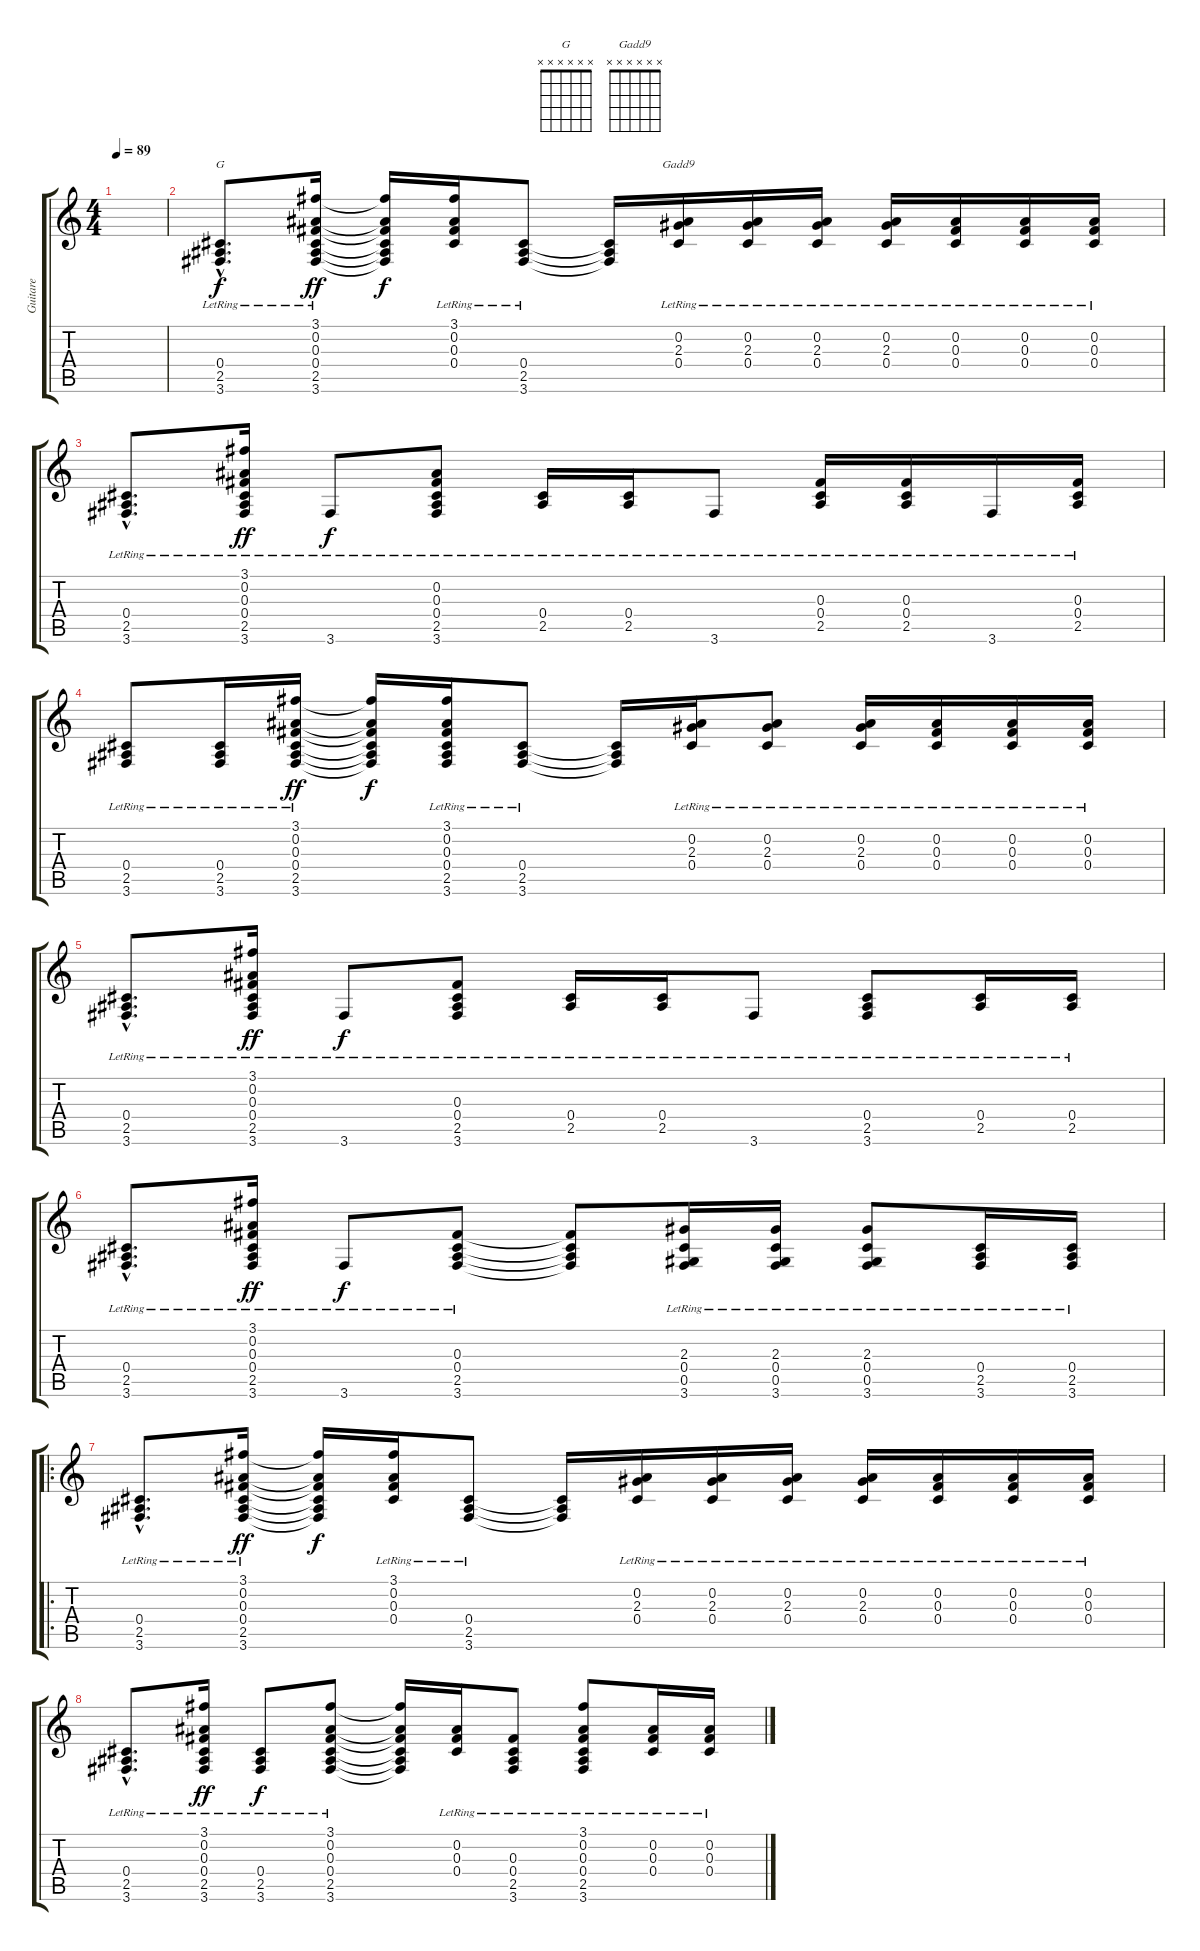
\track ("Guitare" "Guitare") {instrument acousticguitarsteel}
\staff {score tabs}
\tuning (Eb4 Bb3 Gb3 Db3 Ab2 Eb2) {hide}
\chord ("G" x x x x x x) {firstfret 0}
\chord ("Gadd9" x x x x x x) {firstfret 0}
\ts (4 4)
\tempo 89
\clef g2
\ks c
|
(0.4{hac lr} 2.5{hac lr} 3.6{hac lr}).8{d ch "G"} (3.1{lr} 0.2{lr} 0.3{lr} 0.4{lr} 2.5{lr} 3.6{lr}).16{dy ff} (3.1{t} 0.2{t} 0.3{t} 0.4{t} 2.5{t} 3.6{t}).16{dy f} (3.1{lr} 0.2{lr} 0.3{lr} 0.4{lr}).16 (0.4{lr} 2.5{lr} 3.6{lr}).8 (0.4{t} 2.5{t} 3.6{t}).16 (0.2{lr} 2.3{lr} 0.4{lr}).16{ch "Gadd9"} (0.2{lr} 2.3{lr} 0.4{lr}).16 (0.2{lr} 2.3{lr} 0.4{lr}).16 (0.2{lr} 2.3{lr} 0.4{lr}).16 (0.2{lr} 0.3{lr} 0.4{lr}).16 (0.2{lr} 0.3{lr} 0.4{lr}).16 (0.2{lr} 0.3{lr} 0.4{lr}).16 |
(0.4{hac lr} 2.5{hac lr} 3.6{hac lr}).8{d} (3.1{lr} 0.2{lr} 0.3{lr} 0.4{lr} 2.5{lr} 3.6{lr}).16{dy ff} 3.6{lr}.8{dy f} (0.2{lr} 0.3{lr} 0.4{lr} 2.5{lr} 3.6{lr}).8 (0.4{lr} 2.5{lr}).16 (0.4{lr} 2.5{lr}).16 3.6{lr}.8 (0.3{lr} 0.4{lr} 2.5{lr}).16 (0.3{lr} 0.4{lr} 2.5{lr}).16 3.6{lr}.16 (0.3{lr} 0.4{lr} 2.5{lr}).16 |
(0.4{lr} 2.5{lr} 3.6{lr}).8 (0.4{lr} 2.5{lr} 3.6{lr}).16 (3.1{lr} 0.2{lr} 0.3{lr} 0.4{lr} 2.5{lr} 3.6{lr}).16{dy ff} (3.1{t} 0.2{t} 0.3{t} 0.4{t} 2.5{t} 3.6{t}).16{dy f} (3.1{lr} 0.2{lr} 0.3{lr} 0.4{lr} 2.5{lr} 3.6{lr}).16 (0.4{lr} 2.5{lr} 3.6{lr}).8 (0.4{t} 2.5{t} 3.6{t}).16 (0.2{lr} 2.3{lr} 0.4{lr}).16 (0.2{lr} 2.3{lr} 0.4{lr}).8 (0.2{lr} 2.3{lr} 0.4{lr}).16 (0.2{lr} 0.3{lr} 0.4{lr}).16 (0.2{lr} 0.3{lr} 0.4{lr}).16 (0.2{lr} 0.3{lr} 0.4{lr}).16 |
(0.4{hac lr} 2.5{hac lr} 3.6{hac lr}).8{d} (3.1{lr} 0.2{lr} 0.3{lr} 0.4{lr} 2.5{lr} 3.6{lr}).16{dy ff} 3.6{lr}.8{dy f} (0.3{lr} 0.4{lr} 2.5{lr} 3.6{lr}).8 (0.4{lr} 2.5{lr}).16 (0.4{lr} 2.5{lr}).16 3.6{lr}.8 (0.4{lr} 2.5{lr} 3.6{lr}).8 (0.4{lr} 2.5{lr}).16 (0.4{lr} 2.5{lr}).16 |
(0.4{hac lr} 2.5{hac lr} 3.6{hac lr}).8{d} (3.1{lr} 0.2{lr} 0.3{lr} 0.4{lr} 2.5{lr} 3.6{lr}).16{dy ff} 3.6{lr}.8{dy f} (0.3{lr} 0.4{lr} 2.5{lr} 3.6{lr}).8 (0.3{t} 0.4{t} 2.5{t} 3.6{t}).8 (2.3{lr} 0.4{lr} 0.5{lr} 3.6{lr}).16 (2.3{lr} 0.4{lr} 0.5{lr} 3.6{lr}).16 (2.3{lr} 0.4{lr} 0.5{lr} 3.6{lr}).8 (0.4{lr} 2.5{lr} 3.6{lr}).16 (0.4{lr} 2.5{lr} 3.6{lr}).16 |
\ro
(0.4{hac lr} 2.5{hac lr} 3.6{hac lr}).8{d} (3.1{lr} 0.2{lr} 0.3{lr} 0.4{lr} 2.5{lr} 3.6{lr}).16{dy ff} (3.1{t} 0.2{t} 0.3{t} 0.4{t} 2.5{t} 3.6{t}).16{dy f} (3.1{lr} 0.2{lr} 0.3{lr} 0.4{lr}).16 (0.4{lr} 2.5{lr} 3.6{lr}).8 (0.4{t} 2.5{t} 3.6{t}).16 (0.2{lr} 2.3{lr} 0.4{lr}).16 (0.2{lr} 2.3{lr} 0.4{lr}).16 (0.2{lr} 2.3{lr} 0.4{lr}).16 (0.2{lr} 2.3{lr} 0.4{lr}).16 (0.2{lr} 0.3{lr} 0.4{lr}).16 (0.2{lr} 0.3{lr} 0.4{lr}).16 (0.2{lr} 0.3{lr} 0.4{lr}).16 |
(0.4{hac lr} 2.5{hac lr} 3.6{hac lr}).8{d} (3.1{lr} 0.2{lr} 0.3{lr} 0.4{lr} 2.5{lr} 3.6{lr}).16{dy ff} (0.4{lr} 2.5{lr} 3.6{lr}).8{dy f} (3.1{lr} 0.2{lr} 0.3{lr} 0.4{lr} 2.5{lr} 3.6{lr}).8 (3.1{t} 0.2{t} 0.3{t} 0.4{t} 2.5{t} 3.6{t}).16 (0.2{lr} 0.3{lr} 0.4{lr}).16 (0.3{lr} 0.4{lr} 2.5{lr} 3.6{lr}).8 (3.1{lr} 0.2{lr} 0.3{lr} 0.4{lr} 2.5{lr} 3.6{lr}).8 (0.2{lr} 0.3{lr} 0.4{lr}).16 (0.2{lr} 0.3{lr} 0.4{lr}).16
